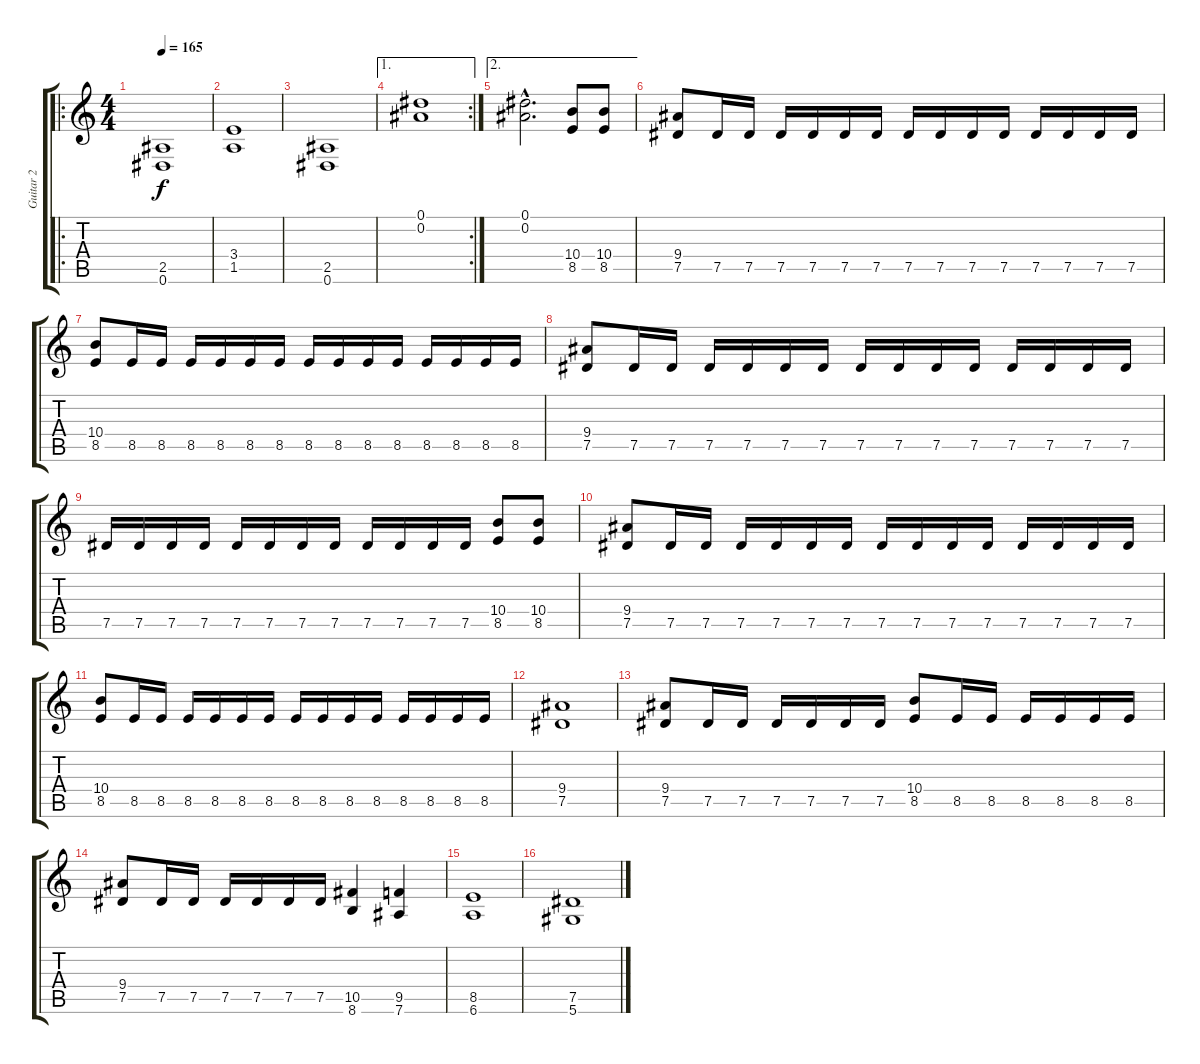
\track ("Guitar 2" "Guitar 2") {instrument distortionguitar}
\staff {score tabs}
\tuning (Eb4 Bb3 Gb3 Db3 Ab2 Eb2) {hide}
\ro
\ts (4 4)
\tempo 165
\clef g2
\ks c
(2.5 0.6).1{dy f instrument distortionguitar} |
(3.4 1.5).1 |
(2.5 0.6).1 |
\ae 1
\rc 2
(0.1 0.2).1 |
\ae 2
(0.1{hac} 0.2{hac}).2{d} (10.4 8.5).8 (10.4 8.5).8 |
(9.4 7.5).8 7.5.16 7.5.16 7.5.16 7.5.16 7.5.16 7.5.16 7.5.16 7.5.16 7.5.16 7.5.16 7.5.16 7.5.16 7.5.16 7.5.16 |
(10.4 8.5).8 8.5.16 8.5.16 8.5.16 8.5.16 8.5.16 8.5.16 8.5.16 8.5.16 8.5.16 8.5.16 8.5.16 8.5.16 8.5.16 8.5.16 |
(9.4 7.5).8 7.5.16 7.5.16 7.5.16 7.5.16 7.5.16 7.5.16 7.5.16 7.5.16 7.5.16 7.5.16 7.5.16 7.5.16 7.5.16 7.5.16 |
7.5.16 7.5.16 7.5.16 7.5.16 7.5.16 7.5.16 7.5.16 7.5.16 7.5.16 7.5.16 7.5.16 7.5.16 (10.4 8.5).8 (10.4 8.5).8 |
(9.4 7.5).8 7.5.16 7.5.16 7.5.16 7.5.16 7.5.16 7.5.16 7.5.16 7.5.16 7.5.16 7.5.16 7.5.16 7.5.16 7.5.16 7.5.16 |
(10.4 8.5).8 8.5.16 8.5.16 8.5.16 8.5.16 8.5.16 8.5.16 8.5.16 8.5.16 8.5.16 8.5.16 8.5.16 8.5.16 8.5.16 8.5.16 |
(9.4 7.5).1 |
(9.4 7.5).8 7.5.16 7.5.16 7.5.16 7.5.16 7.5.16 7.5.16 (10.4 8.5).8 8.5.16 8.5.16 8.5.16 8.5.16 8.5.16 8.5.16 |
(9.4 7.5).8 7.5.16 7.5.16 7.5.16 7.5.16 7.5.16 7.5.16 (10.5 8.6).4 (9.5 7.6).4 |
(8.5 6.6).1 |
(7.5 5.6).1
